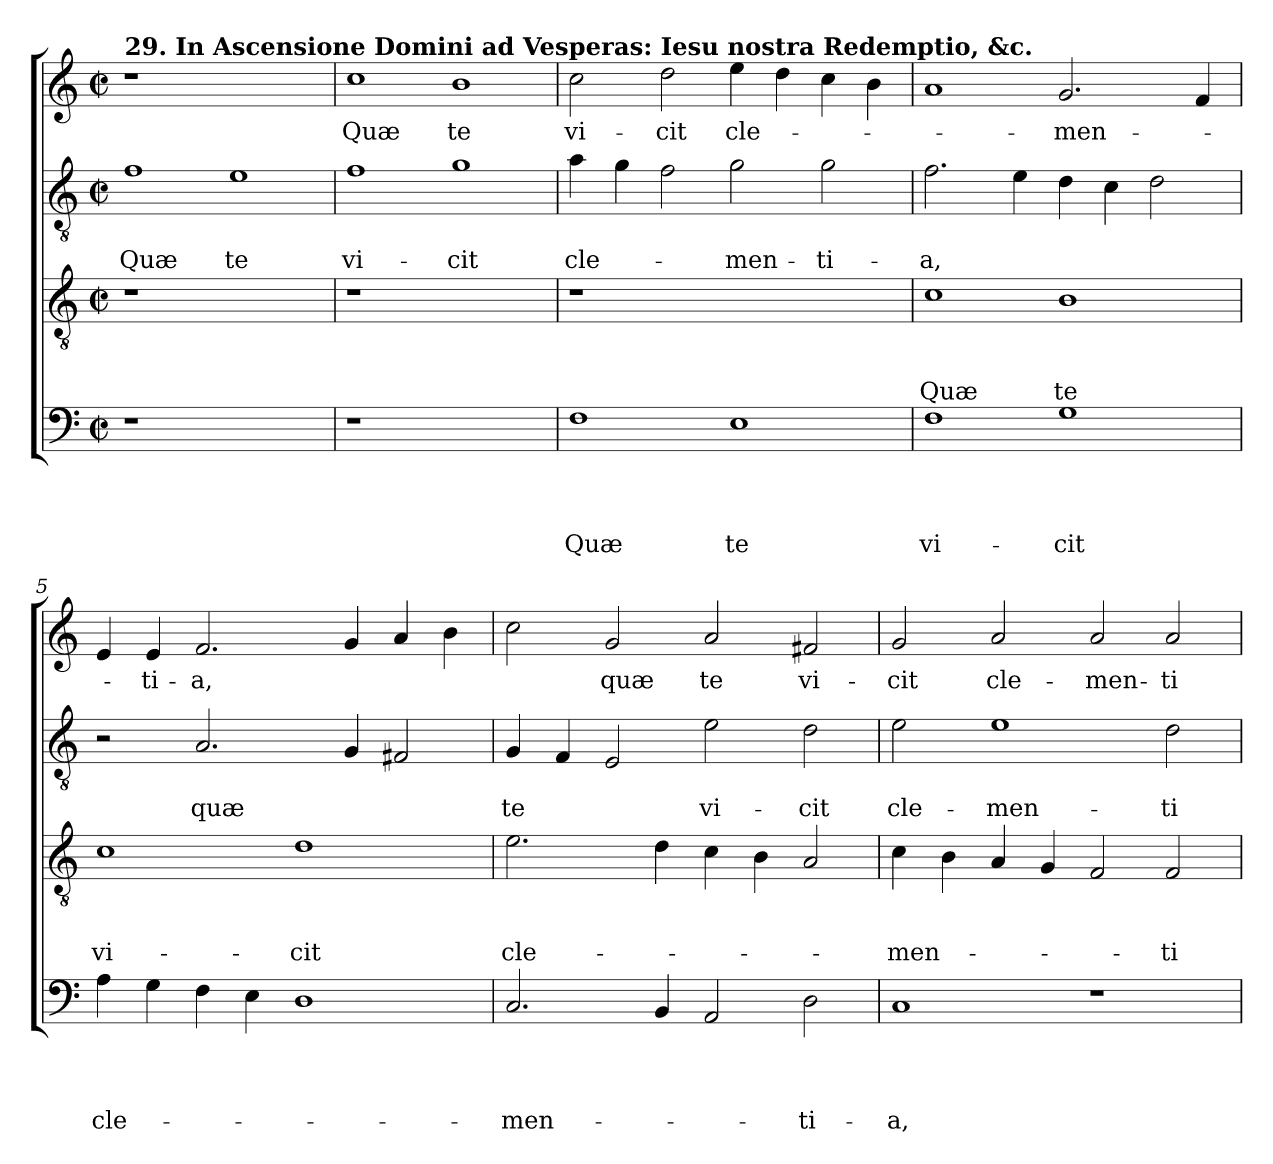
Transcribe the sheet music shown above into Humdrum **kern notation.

**kern	**text	**text	**text	**text	**kern	**text	**text	**text	**kern	**text	**text	**kern	**text
*part4	*part4	*part4	*part4	*part4	*part3	*part3	*part3	*part3	*part2	*part2	*part2	*part1	*part1
*staff4	*staff4	*staff4	*staff4	*staff4	*staff3	*staff3	*staff3	*staff3	*staff2	*staff2	*staff2	*staff1	*staff1
*clefF4	*	*	*	*	*clefGv2	*	*	*	*clefGv2	*	*	*clefG2	*
*k[]	*	*	*	*	*k[]	*	*	*	*k[]	*	*	*k[]	*
*C:	*	*	*	*	*C:	*	*	*	*C:	*	*	*C:	*
*M2/2	*	*	*	*	*M2/2	*	*	*	*M2/2	*	*	*M2/2	*
*met(c|)	*	*	*	*	*met(c|)	*	*	*	*met(c|)	*	*	*met(c|)	*
=1	=1	=1	=1	=1	=1	=1	=1	=1	=1	=1	=1	=1	=1
!	!	!	!	!	!	!	!	!	!	!	!	!LO:TX:a:B:t=29. In Ascensione Domini ad Vesperas&colon; Iesu nostra Redemptio, &c.	!
!	!	!	!	!	!	!	!	!	!	!	!LO:LY:b	!	!
1r	.	.	.	.	1r	.	.	.	1f	.	Quæ	1r	.
!	!	!	!	!	!	!	!	!	!	!	!LO:LY:b	!	!
1ryy	.	.	.	.	1ryy	.	.	.	1e	.	te	1ryy	.
=2	=2	=2	=2	=2	=2	=2	=2	=2	=2	=2	=2	=2	=2
!	!	!	!	!	!	!	!	!	!	!	!LO:LY:b	!	!LO:LY:b
1r	.	.	.	.	1r	.	.	.	1f	.	vi-	1cc	Quæ
!	!	!	!	!	!	!	!	!	!	!	!LO:LY:b	!	!LO:LY:b
1ryy	.	.	.	.	1ryy	.	.	.	1g	.	-cit	1b	te
=3	=3	=3	=3	=3	=3	=3	=3	=3	=3	=3	=3	=3	=3
!	!	!	!	!LO:LY:b	!	!	!	!	!	!	!LO:LY:b	!	!LO:LY:b
1F	.	.	.	Quæ	1r	.	.	.	4a\	.	cle-	2cc\	vi-
.	.	.	.	.	.	.	.	.	4g\	.	.	.	.
!	!	!	!	!	!	!	!	!	!	!	!	!	!LO:LY:b
.	.	.	.	.	.	.	.	.	2f\	.	.	2dd\	-cit
!	!	!	!	!LO:LY:b	!	!	!	!	!	!	!LO:LY:b	!	!LO:LY:b
1E	.	.	.	te	1ryy	.	.	.	2g\	.	-men-	4ee\	cle-
.	.	.	.	.	.	.	.	.	.	.	.	4dd\	.
!	!	!	!	!	!	!	!	!	!	!	!LO:LY:b	!	!
.	.	.	.	.	.	.	.	.	2g\	.	-ti-	4cc\	.
.	.	.	.	.	.	.	.	.	.	.	.	4b\	.
=4	=4	=4	=4	=4	=4	=4	=4	=4	=4	=4	=4	=4	=4
!	!	!	!	!LO:LY:b	!	!	!	!LO:LY:b	!	!	!LO:LY:b	!	!
1F	.	.	.	vi-	1c	.	.	Quæ	2.f\	.	-a,	1a	.
.	.	.	.	.	.	.	.	.	4e\	.	.	.	.
!	!	!	!	!LO:LY:b	!	!	!	!LO:LY:b	!	!	!	!	!LO:LY:b
1G	.	.	.	-cit	1B	.	.	te	4d\	.	.	2.g/	-men-
.	.	.	.	.	.	.	.	.	4c\	.	.	.	.
.	.	.	.	.	.	.	.	.	2d\	.	.	.	.
.	.	.	.	.	.	.	.	.	.	.	.	4f/	.
=5	=5	=5	=5	=5	=5	=5	=5	=5	=5	=5	=5	=5	=5
!	!	!	!	!LO:LY:b	!	!	!	!LO:LY:b	!	!	!	!	!
4A\	.	.	.	cle-	1c	.	.	vi-	2r	.	.	4e/	.
!	!	!	!	!	!	!	!	!	!	!	!	!	!LO:LY:b
4G\	.	.	.	.	.	.	.	.	.	.	.	4e/	-ti-
!	!	!	!	!	!	!	!	!	!	!	!LO:LY:b	!	!LO:LY:b
4F\	.	.	.	.	.	.	.	.	2.A/	.	quæ	2.f/	-a,
4E\	.	.	.	.	.	.	.	.	.	.	.	.	.
!	!	!	!	!	!	!	!	!LO:LY:b	!	!	!	!	!
1D	.	.	.	.	1d	.	.	-cit	.	.	.	.	.
.	.	.	.	.	.	.	.	.	4G/	.	.	4g/	.
.	.	.	.	.	.	.	.	.	2F#X/	.	.	4a/	.
.	.	.	.	.	.	.	.	.	.	.	.	4b\	.
!!LO:LB:g=z
=6	=6	=6	=6	=6	=6	=6	=6	=6	=6	=6	=6	=6	=6
!	!	!	!	!LO:LY:b	!	!	!	!LO:LY:b	!	!	!LO:LY:b	!	!
2.C/	.	.	.	-men-	2.e\	.	.	cle-	4G/	.	te	2cc\	.
.	.	.	.	.	.	.	.	.	4F/	.	.	.	.
!	!	!	!	!	!	!	!	!	!	!	!	!	!LO:LY:b
.	.	.	.	.	.	.	.	.	2E/	.	.	2g/	quæ
4BB/	.	.	.	.	4d\	.	.	.	.	.	.	.	.
!	!	!	!	!	!	!	!	!	!	!	!LO:LY:b	!	!LO:LY:b
2AA/	.	.	.	.	4c\	.	.	.	2e\	.	vi-	2a/	te
.	.	.	.	.	4B\	.	.	.	.	.	.	.	.
!	!	!	!	!LO:LY:b	!	!	!	!	!	!	!LO:LY:b	!	!LO:LY:b
2D\	.	.	.	-ti-	2A/	.	.	.	2d\	.	-cit	2f#X/	vi-
=7	=7	=7	=7	=7	=7	=7	=7	=7	=7	=7	=7	=7	=7
!	!	!	!	!LO:LY:b	!	!	!	!LO:LY:b	!	!	!LO:LY:b	!	!LO:LY:b
1C	.	.	.	-a,	4c\	.	.	-men-	2e\	.	cle-	2g/	-cit
.	.	.	.	.	4B\	.	.	.	.	.	.	.	.
!	!	!	!	!	!	!	!	!	!	!	!LO:LY:b	!	!LO:LY:b
.	.	.	.	.	4A/	.	.	.	1e	.	-men-	2a/	cle-
.	.	.	.	.	4G/	.	.	.	.	.	.	.	.
!	!	!	!	!	!	!	!	!	!	!	!	!	!LO:LY:b
1r	.	.	.	.	2F/	.	.	.	.	.	.	2a/	-men-
!	!	!	!	!	!	!	!	!LO:LY:b	!	!	!LO:LY:b	!	!LO:LY:b
.	.	.	.	.	2F/	.	.	-ti-	2d\	.	-ti-	2a/	-ti-
=	=	=	=	=	=	=	=	=	=	=	=	=	=
*-	*-	*-	*-	*-	*-	*-	*-	*-	*-	*-	*-	*-	*-
